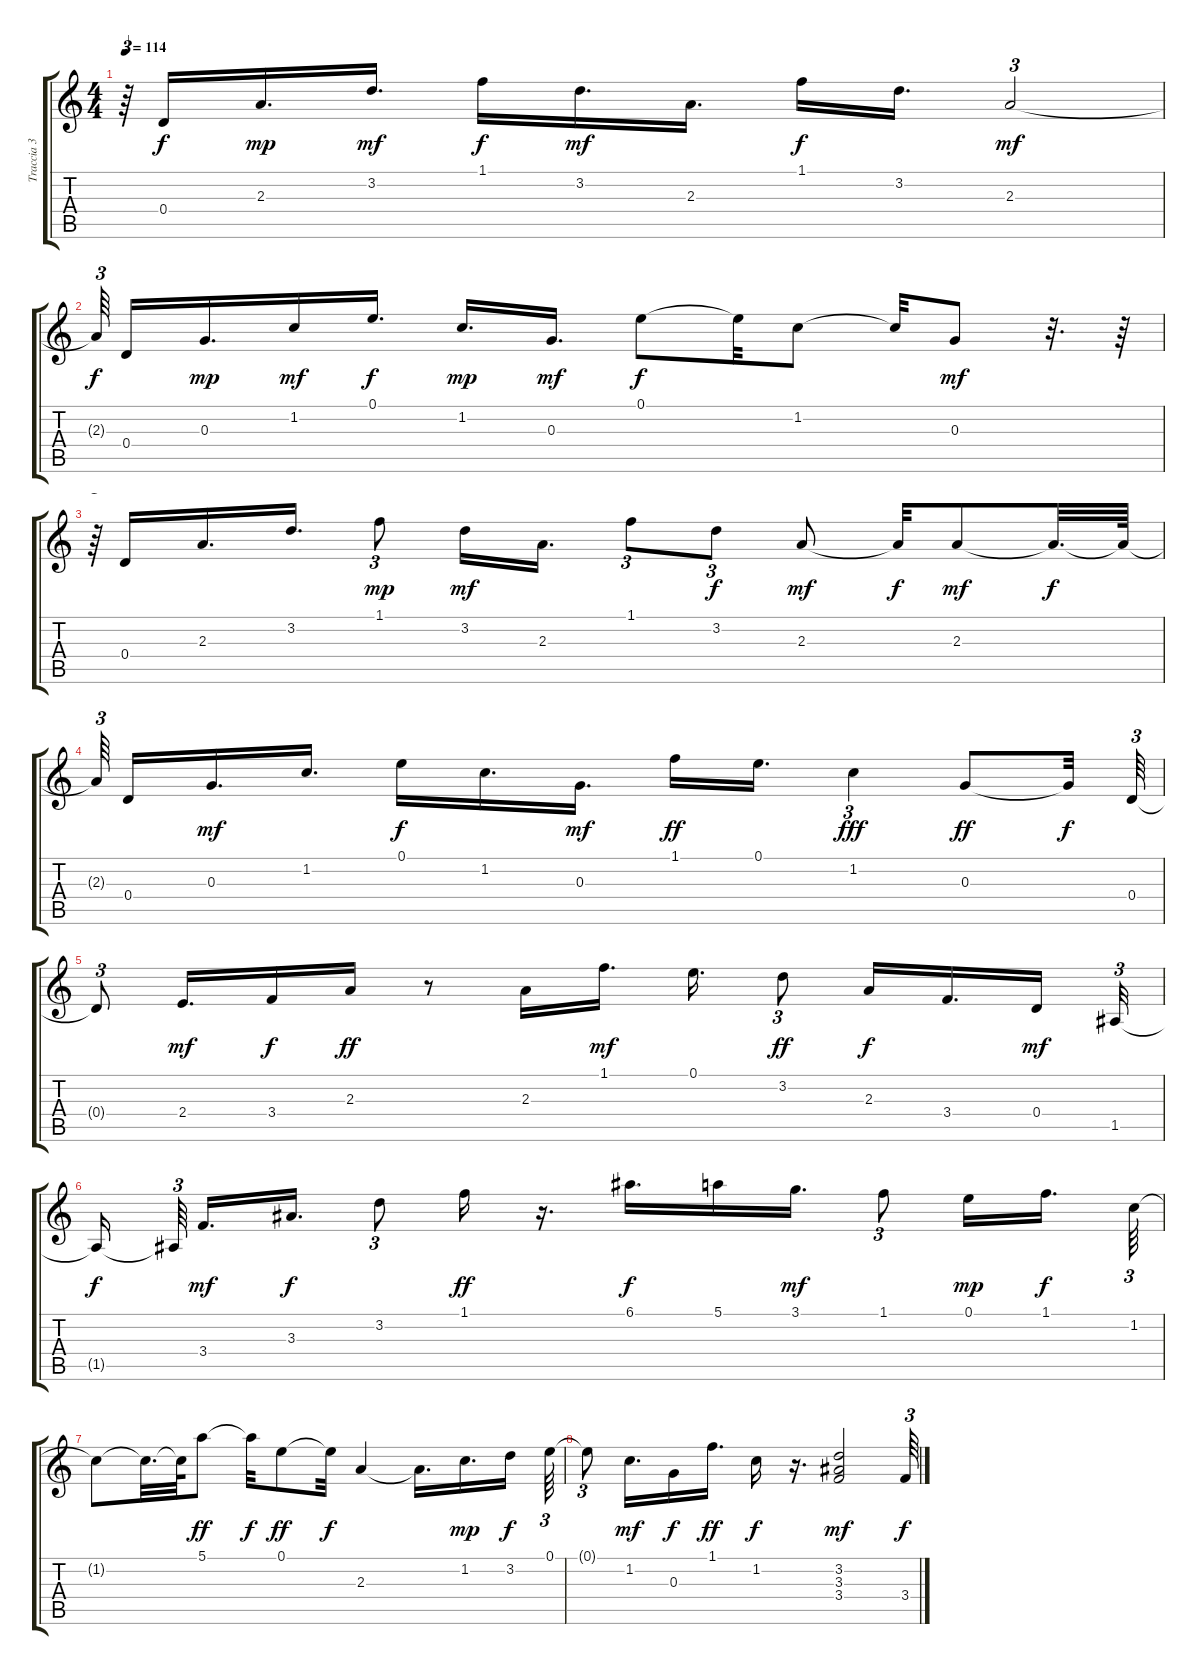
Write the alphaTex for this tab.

\track ("Traccia 3" "Traccia 3") {instrument acousticguitarsteel}
\staff {score tabs}
\tuning (E4 B3 G3 D3 A2 E2) {hide}
\ts (4 4)
\tempo 114
\clef g2
\ks c
r.64{tu (3 2) dy f} 0.4.16 2.3.16{d dy mp} 3.2.16{d dy mf} 1.1.16{dy f} 3.2.16{d dy mf} 2.3.16{d} 1.1.16{dy f} 3.2.16{d} 2.3.2{tu (3 2) dy mf} |
2.3{t}.64{tu (3 2) dy f} 0.4.16 0.3.16{d dy mp} 1.2.16{dy mf} 0.1.16{d dy f} 1.2.16{d dy mp} 0.3.16{d dy mf} 0.1.8{dy f} 0.1{t}.32 1.2.8 1.2{t}.32 0.3.8{dy mf} r.32{d} r.64 |
r.64{tu (3 2)} 0.4.16 2.3.16{d} 3.2.16{d} 1.1.8{tu (3 2) dy mp} 3.2.16{dy mf} 2.3.16{d} 1.1.8{tu (3 2)} 3.2.8{tu (3 2) dy f} 2.3.8{dy mf} 2.3{t}.32{dy f} 2.3.8{dy mf} 2.3{t}.32{d dy f} 2.3{t}.64 |
2.3{t}.64{tu (3 2)} 0.4.16 0.3.16{d dy mf} 1.2.16{d} 0.1.16{dy f} 1.2.16{d} 0.3.16{d dy mf} 1.1.16{dy ff} 0.1.16{d} 1.2.4{tu (3 2) dy fff} 0.3.8{dy ff} 0.3{t}.32{dy f} 0.4.64{tu (3 2)} |
0.4{t}.8{tu (3 2)} 2.4.16{d dy mf} 3.4.16{dy f} 2.3.16{dy ff} r.8 2.3.16 1.1.16{d dy mf} 0.1.16{d} 3.2.8{tu (3 2) dy ff} 2.3.16{dy f} 3.4.16{d} 0.4.16{dy mf} 1.5.32{tu (3 2)} |
1.5{t}.16{dy f} 1.5{t}.64{tu (3 2)} 3.4.16{d dy mf} 3.3.16{d dy f} 3.2.8{tu (3 2)} 1.1.16{dy ff} r.16{d} 6.1.16{d dy f} 5.1.16 3.1.16{d dy mf} 1.1.8{tu (3 2)} 0.1.16{dy mp} 1.1.16{d dy f} 1.2.64{tu (3 2)} |
1.2{t}.8 1.2{t}.32{d} 1.2{t}.64 5.1.8{dy ff} 5.1{t}.32{dy f} 0.1.8{dy ff} 0.1{t}.32{dy f} 2.3.4 2.3{t}.16{d} 1.2.16{d dy mp} 3.2.16{dy f} 0.1.64{tu (3 2)} |
0.1{t}.8{tu (3 2)} 1.2.16{d dy mf} 0.3.16{dy f} 1.1.16{d dy ff} 1.2.16{dy f} r.16{d} (3.2 3.3 3.4).2{dy mf} 3.4.64{tu (3 2) dy f}
